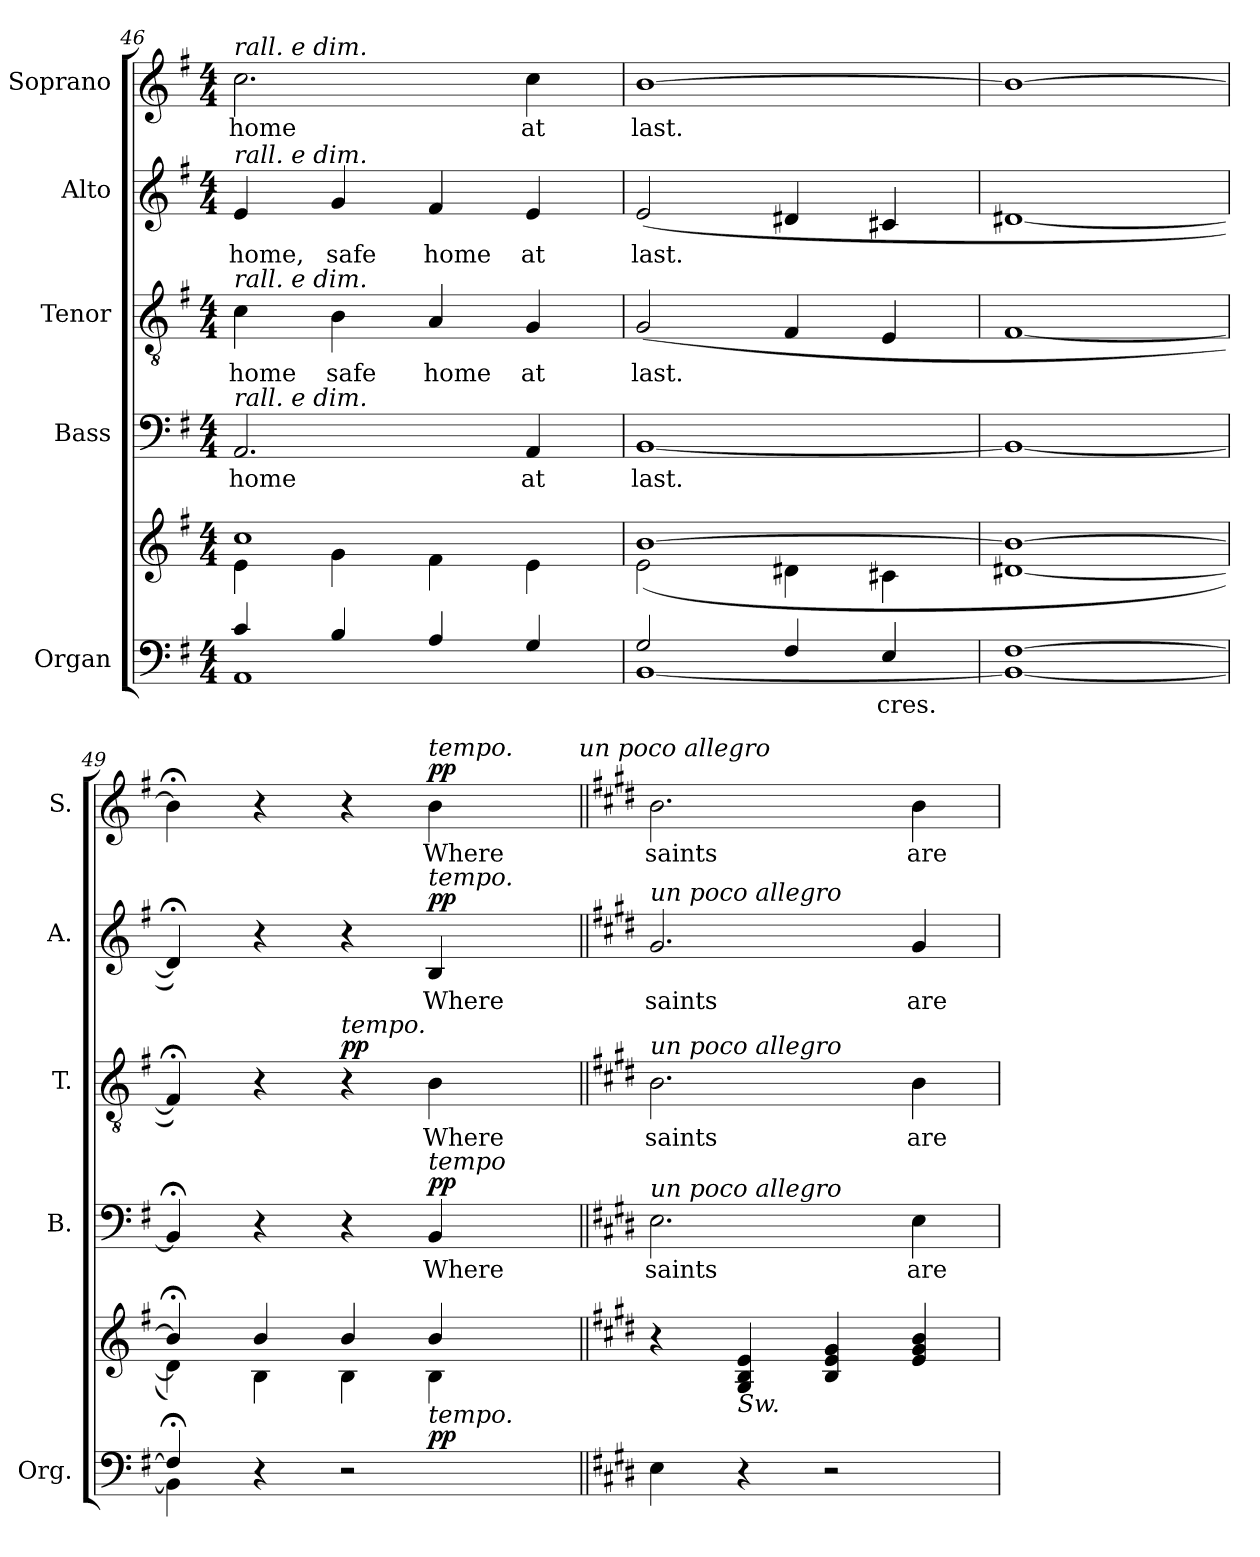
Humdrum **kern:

**kern	**text	**kern	**dynam	**kern	**text	**dynam	**kern	**text	**dynam	**kern	**text	**dynam	**kern	**text	**dynam
*part5	*part5	*part5	*part5	*part4	*part4	*part4	*part3	*part3	*part3	*part2	*part2	*part2	*part1	*part1	*part1
*staff6	*staff6	*staff5	*staff5/6	*staff4	*staff4	*staff4	*staff3	*staff3	*staff3	*staff2	*staff2	*staff2	*staff1	*staff1	*staff1
*I"Organ	*	*	*	*I"Bass	*	*	*I"Tenor	*	*	*I"Alto	*	*	*I"Soprano	*	*
*I'Org.	*	*	*	*I'B.	*	*	*I'T.	*	*	*I'A.	*	*	*I'S.	*	*
!!LO:LB:g=z
*clefF4	*	*clefG2	*	*clefF4	*	*	*clefGv2	*	*	*clefG2	*	*	*clefG2	*	*
*	*	*	*	*	*	*	*ITrd7c12	*	*	*	*	*	*	*	*
*k[f#]	*	*k[f#]	*	*k[f#]	*	*	*k[f#]	*	*	*k[f#]	*	*	*k[f#]	*	*
*G:	*	*G:	*	*G:	*	*	*G:	*	*	*G:	*	*	*G:	*	*
*M4/4	*	*M4/4	*	*M4/4	*	*	*M4/4	*	*	*M4/4	*	*	*M4/4	*	*
=46	=46	=46	=46	=46	=46	=46	=46	=46	=46	=46	=46	=46	=46	=46	=46
*^	*	*^	*	*	*	*	*	*	*	*	*	*	*	*	*
!	!	!	!	!	!	!	!LO:LY:b:color=#000000	!	!	!	!	!	!	!	!	!	!
!	!	!	!	!	!	!	!	!	!	!LO:LY:b:color=#000000	!	!	!	!	!	!	!
!	!	!	!	!	!	!	!	!	!	!	!	!	!LO:LY:b:color=#000000	!	!	!	!
!	!	!	!	!	!	!	!	!	!	!	!	!	!	!	!LO:TX:a:i:t=rall. e dim.	!	!
!	!	!	!	!	!	!	!	!	!	!	!	!LO:TX:a:i:t=rall. e dim.	!	!	!	!	!
!	!	!	!	!	!	!	!	!	!LO:TX:a:i:t=rall. e dim.	!	!	!	!	!	!	!	!
!	!	!	!	!	!	!LO:TX:a:i:t=rall. e dim.	!	!	!	!	!	!	!	!	!	!	!
!	!	!	!	!	!	!	!	!	!	!	!	!	!	!	!	!LO:LY:b:color=#000000	!
4ci/	1AAi	.	1cci	4ei\	.	2.AAi/	home	.	4Ci\	home	.	4ei/	home,	.	2.cci\	home	.
!	!	!	!	!	!	!	!	!	!	!LO:LY:b:color=#000000	!	!	!	!	!	!	!
!	!	!	!	!	!	!	!	!	!	!	!	!	!LO:LY:b:color=#000000	!	!	!	!
4Bi/	.	.	.	4gi\	.	.	.	.	4BBi\	safe	.	4gi/	safe	.	.	.	.
!	!	!	!	!	!	!	!	!	!	!LO:LY:b:color=#000000	!	!	!	!	!	!	!
!	!	!	!	!	!	!	!	!	!	!	!	!	!LO:LY:b:color=#000000	!	!	!	!
4Ai/	.	.	.	4f#i\	.	.	.	.	4AAi/	home	.	4f#i/	home	.	.	.	.
!	!	!	!	!	!	!	!LO:LY:b:color=#000000	!	!	!	!	!	!	!	!	!	!
!	!	!	!	!	!	!	!	!	!	!LO:LY:b:color=#000000	!	!	!	!	!	!	!
!	!	!	!	!	!	!	!	!	!	!	!	!	!LO:LY:b:color=#000000	!	!	!	!
!	!	!	!	!	!	!	!	!	!	!	!	!	!	!	!	!LO:LY:b:color=#000000	!
4Gi/	.	.	.	4ei\	.	4AAi/	at	.	4GGi/	at	.	4ei/	at	.	4cci\	at	.
=47	=47	=47	=47	=47	=47	=47	=47	=47	=47	=47	=47	=47	=47	=47	=47	=47	=47
!	!	!	!	!	!	!	!LO:LY:b:color=#000000	!	!	!	!	!	!	!	!	!	!
!	!	!	!	!	!	!	!	!	!	!LO:LY:b:color=#000000	!	!	!	!	!	!	!
!	!	!	!	!	!	!	!	!	!	!	!	!	!LO:LY:b:color=#000000	!	!	!	!
!	!	!	!	!	!	!	!	!	!	!	!	!	!	!	!	!LO:LY:b:color=#000000	!
2Gi/	[1BBi	.	[1bi	(2ei\	.	[1BBi	last.	.	(2GGi/	last.	.	(2ei/	last.	.	[1bi	last.	.
4F#i/	.	.	.	4d#Xi\	.	.	.	.	4FF#i/	.	.	4d#Xi/	.	.	.	.	.
!	!	!LO:LY:b:color=#000000	!	!	!	!	!	!	!	!	!	!	!	!	!	!	!
4Ei/	.	cres.	.	4c#Xi\	.	.	.	.	4EEi/	.	.	4c#Xi/	.	.	.	.	.
*v	*v	*	*	*	*	*	*	*	*	*	*	*	*	*	*	*	*
=48	=48	=48	=48	=48	=48	=48	=48	=48	=48	=48	=48	=48	=48	=48	=48	=48
1BBi_ [1F#i	.	1bi_	[1d#Xi	.	1BBi_	.	.	[1FF#i	.	.	[1d#Xi	.	.	1bi_	.	.
=49	=49	=49	=49	=49	=49	=49	=49	=49	=49	=49	=49	=49	=49	=49	=49	=49
*^	*	*	*	*	*	*	*	*	*	*	*	*	*	*^	*	*
4F#;i/]	4BBi\]	.	4b;i/]	4d#i\])	.	4BB;i/]	.	.	4FF#;i/])	.	.	4d#;i/])	.	.	4b;i\]	2ryy	.	.
4r	2.ryy	.	4bi/	4Bi\	.	4r	.	.	4r	.	.	4r	.	.	4r	.	.	.
!	!	!	!	!	!	!	!	!	!LO:TX:a:i:t=tempo.	!	!	!	!	!	!	!	!	!
2r	.	.	4bi/	4Bi\	.	4r	.	.	4r	.	pp	4r	.	.	4r	4ryy	.	.
!	!	!	!	!	!	!	!LO:LY:b:color=#000000	!	!	!	!	!	!	!	!	!	!	!
!	!	!	!	!	!	!	!	!	!	!LO:LY:b:color=#000000	!	!	!	!	!	!	!	!
!	!	!	!	!	!	!	!	!	!	!	!	!	!LO:LY:b:color=#000000	!	!	!	!	!
!	!	!	!	!	!	!	!	!	!	!	!	!	!	!	!LO:TX:a:i:t=tempo.	!	!	!
!	!	!	!	!	!	!	!	!	!	!	!	!LO:TX:a:i:t=tempo.	!	!	!	!	!	!
!	!	!	!	!	!	!LO:TX:a:i:t=tempo	!	!	!	!	!	!	!	!	!	!	!	!
!	!	!	!LO:TX:b:i:t=tempo.	!	!	!	!	!	!	!	!	!	!	!	!	!	!	!
!	!	!	!	!	!	!	!	!	!	!	!	!	!	!	!	!	!LO:LY:b:color=#000000	!
.	.	.	4bi/	4Bi\	pp	4BBi/	Where	pp	4BBi\	Where	.	4Bi/	Where	pp	4bi\	8ryy	Where	pp
.	.	.	.	.	.	.	.	.	.	.	.	.	.	.	.	16ryy	.	.
.	.	.	.	.	.	.	.	.	.	.	.	.	.	.	.	32ryy	.	.
.	.	.	.	.	.	.	.	.	.	.	.	.	.	.	.	64ryy	.	.
.	.	.	.	.	.	.	.	.	.	.	.	.	.	.	.	128...ryy	.	.
!	!	!	!	!	!	!	!	!	!	!	!	!	!	!	!	!LO:TX:a:i:t=un poco allegro	!	!
.	.	.	.	.	.	.	.	.	.	.	.	.	.	.	.	1024ryy	.	.
*v	*v	*	*	*	*	*	*	*	*	*	*	*	*	*	*v	*v	*	*
*	*	*v	*v	*	*	*	*	*	*	*	*	*	*	*	*	*
=50||	=50||	=50||	=50||	=50||	=50||	=50||	=50||	=50||	=50||	=50||	=50||	=50||	=50||	=50||	=50||
*k[f#c#g#d#]	*	*k[f#c#g#d#]	*	*k[f#c#g#d#]	*	*	*k[f#c#g#d#]	*	*	*k[f#c#g#d#]	*	*	*k[f#c#g#d#]	*	*
*E:	*	*E:	*	*E:	*	*	*E:	*	*	*E:	*	*	*E:	*	*
*^	*	*^	*	*	*	*	*	*	*	*	*	*	*^	*	*
!	!	!	!	!	!	!	!LO:LY:b:color=#000000	!	!	!	!	!	!	!	!	!	!	!
*v	*v	*	*	*	*	*	*	*	*	*	*	*	*	*	*v	*v	*	*
*	*	*v	*v	*	*	*	*	*	*	*	*	*	*	*	*	*
*^	*	*^	*	*	*	*	*	*	*	*	*	*	*^	*	*
!	!	!	!	!	!	!	!	!	!	!LO:LY:b:color=#000000	!	!	!	!	!	!	!	!
*v	*v	*	*	*	*	*	*	*	*	*	*	*	*	*	*v	*v	*	*
*	*	*v	*v	*	*	*	*	*	*	*	*	*	*	*	*	*
*^	*	*^	*	*	*	*	*	*	*	*	*	*	*^	*	*
!	!	!	!	!	!	!	!	!	!	!	!	!	!LO:LY:b:color=#000000	!	!	!	!	!
*v	*v	*	*	*	*	*	*	*	*	*	*	*	*	*	*v	*v	*	*
*	*	*v	*v	*	*	*	*	*	*	*	*	*	*	*	*	*
*^	*	*^	*	*	*	*	*	*	*	*	*	*	*^	*	*
!	!	!	!	!	!	!	!	!	!	!	!	!LO:TX:a:i:t=un poco allegro	!	!	!	!	!	!
!	!	!	!	!	!	!	!	!	!LO:TX:a:i:t=un poco allegro	!	!	!	!	!	!	!	!	!
!	!	!	!	!	!	!LO:TX:a:i:t=un poco allegro	!	!	!	!	!	!	!	!	!	!	!	!
!	!	!	!LO:TX:a:i:t=un poco allegro	!	!	!	!	!	!	!	!	!	!	!	!	!	!	!
!	!	!	!	!	!	!	!	!	!	!	!	!	!	!	!	!	!LO:LY:b:color=#000000	!
*v	*v	*	*	*	*	*	*	*	*	*	*	*	*	*	*v	*v	*	*
*	*	*v	*v	*	*	*	*	*	*	*	*	*	*	*	*	*
4Ei\	.	4r	.	2.Ei\	saints	.	2.BBi\	saints	.	2.g#i/	saints	.	2.bi\	saints	.
!	!	!LO:TX:b:i:t=Sw.	!	!	!	!	!	!	!	!	!	!	!	!	!
4r	.	4G#i/ 4Bi 4ei	.	.	.	.	.	.	.	.	.	.	.	.	.
2r	.	4Bi/ 4ei 4g#i	.	.	.	.	.	.	.	.	.	.	.	.	.
!	!	!	!	!	!LO:LY:b:color=#000000	!	!	!	!	!	!	!	!	!	!
!	!	!	!	!	!	!	!	!LO:LY:b:color=#000000	!	!	!	!	!	!	!
!	!	!	!	!	!	!	!	!	!	!	!LO:LY:b:color=#000000	!	!	!	!
*	*	*MM100	*	*	*	*	*	*	*	*	*	*	*MM100	*	*
!	!	!	!	!	!	!	!	!	!	!	!	!	!	!LO:LY:b:color=#000000	!
.	.	4ei/ 4g#i 4bi	.	4Ei\	are	.	4BBi\	are	.	4g#i/	are	.	4bi\	are	.
=	=	=	=	=	=	=	=	=	=	=	=	=	=	=	=
*-	*-	*-	*-	*-	*-	*-	*-	*-	*-	*-	*-	*-	*-	*-	*-
